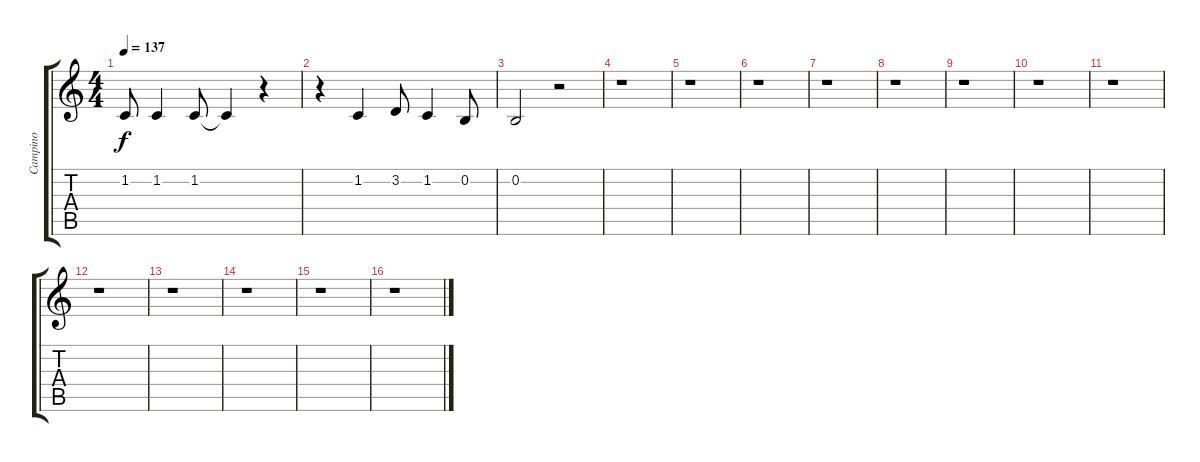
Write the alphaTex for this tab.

\track ("Campino" "Campino") {instrument oboe}
\staff {score tabs}
\tuning (E4 B3 G3 D3 A2 E2) {hide}
\ts (4 4)
\tempo 137
\clef g2
\ks c
1.2.8{dy f} 1.2.4 1.2.8 1.2{t}.4 r.4 |
r.4 1.2.4 3.2.8 1.2.4 0.2.8 |
0.2.2 r.2 |
r.1 |
r.1 |
r.1 |
r.1 |
r.1 |
r.1 |
r.1 |
r.1 |
r.1 |
r.1 |
r.1 |
r.1 |
r.1
